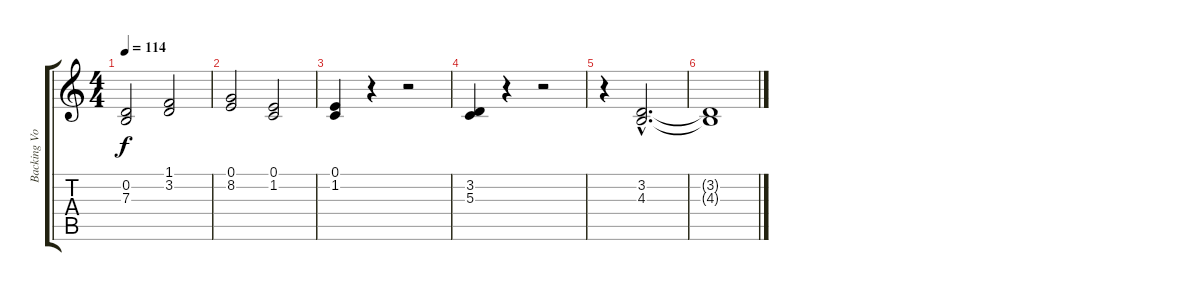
\track ("Backing Vocal" "Backing Vo") {instrument brasssection}
\staff {score tabs}
\tuning (E4 B3 G3 D3 A2 E2) {hide}
\ts (4 4)
\tempo 114
\clef g2
\ks c
(0.2 7.3).2{dy f} (1.1 3.2).2 |
(0.1 8.2).2 (0.1 1.2).2 |
(0.1 1.2).4 r.4 r.2 |
(3.2 5.3).4 r.4 r.2 |
r.4 (3.2{hac} 4.3{hac}).2{d} |
(3.2{t} 4.3{t}).1
